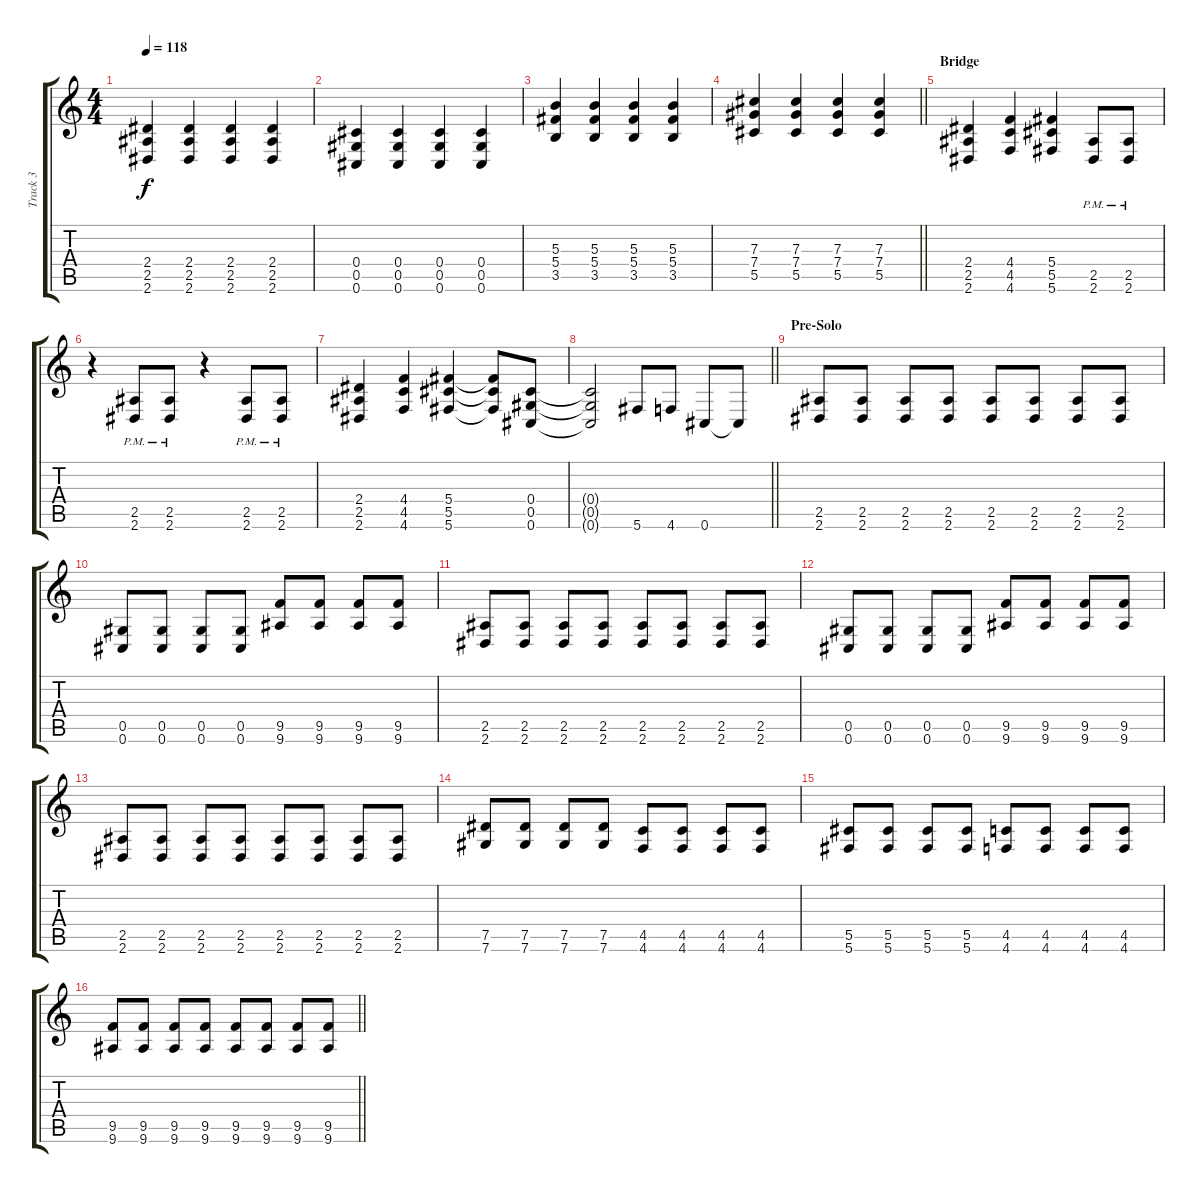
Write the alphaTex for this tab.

\track ("Track 3" "Track 3") {instrument distortionguitar}
\staff {score tabs}
\tuning (Eb4 Bb3 Gb3 Db3 Ab2 Db2) {hide}
\ts (4 4)
\tempo 118
\clef g2
\ks c
(2.4 2.5 2.6).4{dy f} (2.4 2.5 2.6).4 (2.4 2.5 2.6).4 (2.4 2.5 2.6).4 |
(0.4 0.5 0.6).4 (0.4 0.5 0.6).4 (0.4 0.5 0.6).4 (0.4 0.5 0.6).4 |
(5.3 5.4 3.5).4 (5.3 5.4 3.5).4 (5.3 5.4 3.5).4 (5.3 5.4 3.5).4 |
\barLineRight lightlight
(7.3 7.4 5.5).4 (7.3 7.4 5.5).4 (7.3 7.4 5.5).4 (7.3 7.4 5.5).4 |
\section ("" "Bridge")
(2.4 2.5 2.6).4 (4.4 4.5 4.6).4 (5.4 5.5 5.6).4 (2.5{pm} 2.6{pm}).8 (2.5{pm} 2.6{pm}).8 |
r.4 (2.5{pm} 2.6{pm}).8 (2.5{pm} 2.6{pm}).8 r.4 (2.5{pm} 2.6{pm}).8 (2.5{pm} 2.6{pm}).8 |
(2.4 2.5 2.6).4 (4.4 4.5 4.6).4 (5.4 5.5 5.6).4 (5.4{t} 5.5{t} 5.6{t}).8 (0.4 0.5 0.6).8 |
\barLineRight lightlight
(0.4{t} 0.5{t} 0.6{t}).2 5.6.8 4.6.8 0.6.8 0.6{t}.8 |
\section ("" "Pre-Solo")
(2.5 2.6).8 (2.5 2.6).8 (2.5 2.6).8 (2.5 2.6).8 (2.5 2.6).8 (2.5 2.6).8 (2.5 2.6).8 (2.5 2.6).8 |
(0.5 0.6).8 (0.5 0.6).8 (0.5 0.6).8 (0.5 0.6).8 (9.5 9.6).8 (9.5 9.6).8 (9.5 9.6).8 (9.5 9.6).8 |
(2.5 2.6).8 (2.5 2.6).8 (2.5 2.6).8 (2.5 2.6).8 (2.5 2.6).8 (2.5 2.6).8 (2.5 2.6).8 (2.5 2.6).8 |
(0.5 0.6).8 (0.5 0.6).8 (0.5 0.6).8 (0.5 0.6).8 (9.5 9.6).8 (9.5 9.6).8 (9.5 9.6).8 (9.5 9.6).8 |
(2.5 2.6).8 (2.5 2.6).8 (2.5 2.6).8 (2.5 2.6).8 (2.5 2.6).8 (2.5 2.6).8 (2.5 2.6).8 (2.5 2.6).8 |
(7.5 7.6).8 (7.5 7.6).8 (7.5 7.6).8 (7.5 7.6).8 (4.5 4.6).8 (4.5 4.6).8 (4.5 4.6).8 (4.5 4.6).8 |
(5.5 5.6).8 (5.5 5.6).8 (5.5 5.6).8 (5.5 5.6).8 (4.5 4.6).8 (4.5 4.6).8 (4.5 4.6).8 (4.5 4.6).8 |
\barLineRight lightlight
(9.5 9.6).8 (9.5 9.6).8 (9.5 9.6).8 (9.5 9.6).8 (9.5 9.6).8 (9.5 9.6).8 (9.5 9.6).8 (9.5 9.6).8
